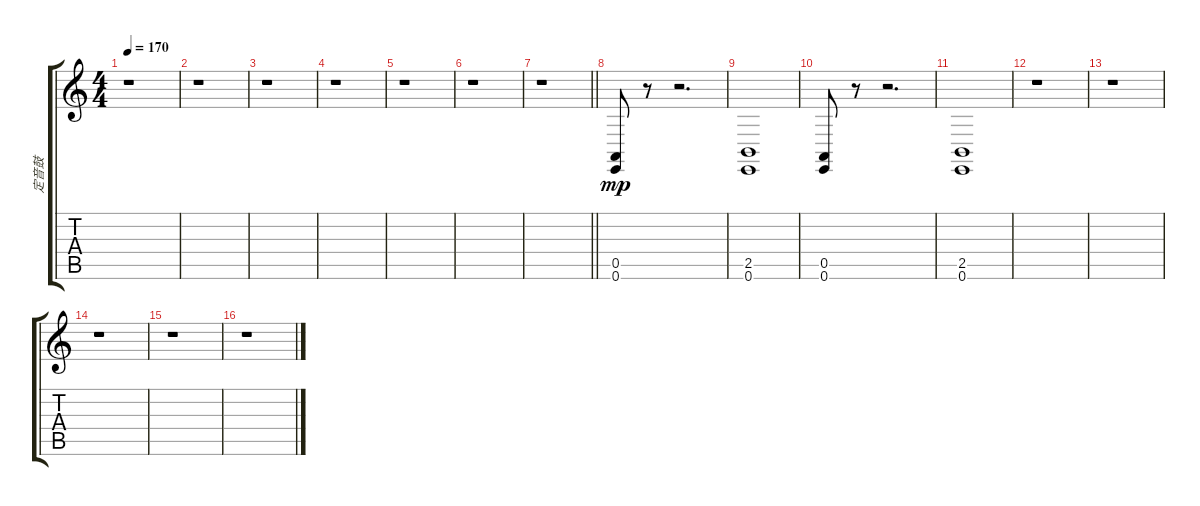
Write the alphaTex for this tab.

\track ("定音鼓" "定音鼓") {instrument timpani}
\staff {score tabs}
\tuning (E4 B3 G3 D3 A2 E2) {hide}
\ts (4 4)
\tempo 170
\clef g2
\ks c
r.1{dy pp} |
r.1 |
r.1 |
r.1 |
r.1 |
r.1 |
\barLineRight lightlight
r.1 |
(0.5 0.6).8{dy mp} r.8 r.2{d} |
(2.5 0.6).1 |
(0.5 0.6).8 r.8 r.2{d} |
(2.5 0.6).1 |
r.1 |
r.1 |
r.1 |
r.1 |
r.1
